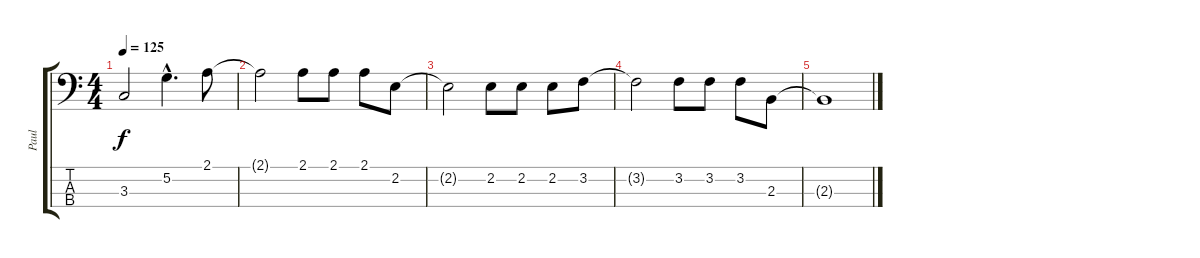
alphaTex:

\track ("Paul" "Paul") {instrument electricbassfinger}
\staff {score tabs}
\tuning (G2 D2 A1 E1) {hide}
\ts (4 4)
\tempo 125
\clef f4
\ks c
3.3.2{dy f} 5.2{hac}.4{d} 2.1.8 |
2.1{t}.2 2.1.8 2.1.8 2.1.8 2.2.8 |
2.2{t}.2 2.2.8 2.2.8 2.2.8 3.2.8 |
3.2{t}.2 3.2.8 3.2.8 3.2.8 2.3.8 |
2.3{t}.1
